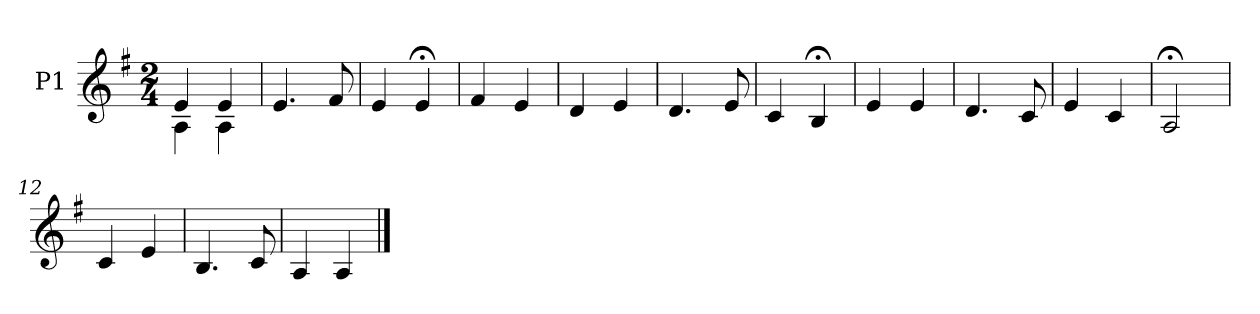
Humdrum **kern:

**kern
*part1
*staff1
*I"P1
*clefG2
*k[f#]
*e:
*M2/4
=1
*^
4e/	4A\
4e/	4A\
*v	*v
=2
4.e/
8f#/
=3
4e/
4e;</
=4
4f#/
4e/
=5
4d/
4e/
=6
4.d/
8e/
=7
4c/
4B;</
=8
4e/
4e/
=9
4.d/
8c/
=10
4e/
4c/
!!LO:LB:g=z
=11
2A;</
=12
4c/
4e/
=13
4.B/
8c/
=14
4A/
4A/
==
*-
